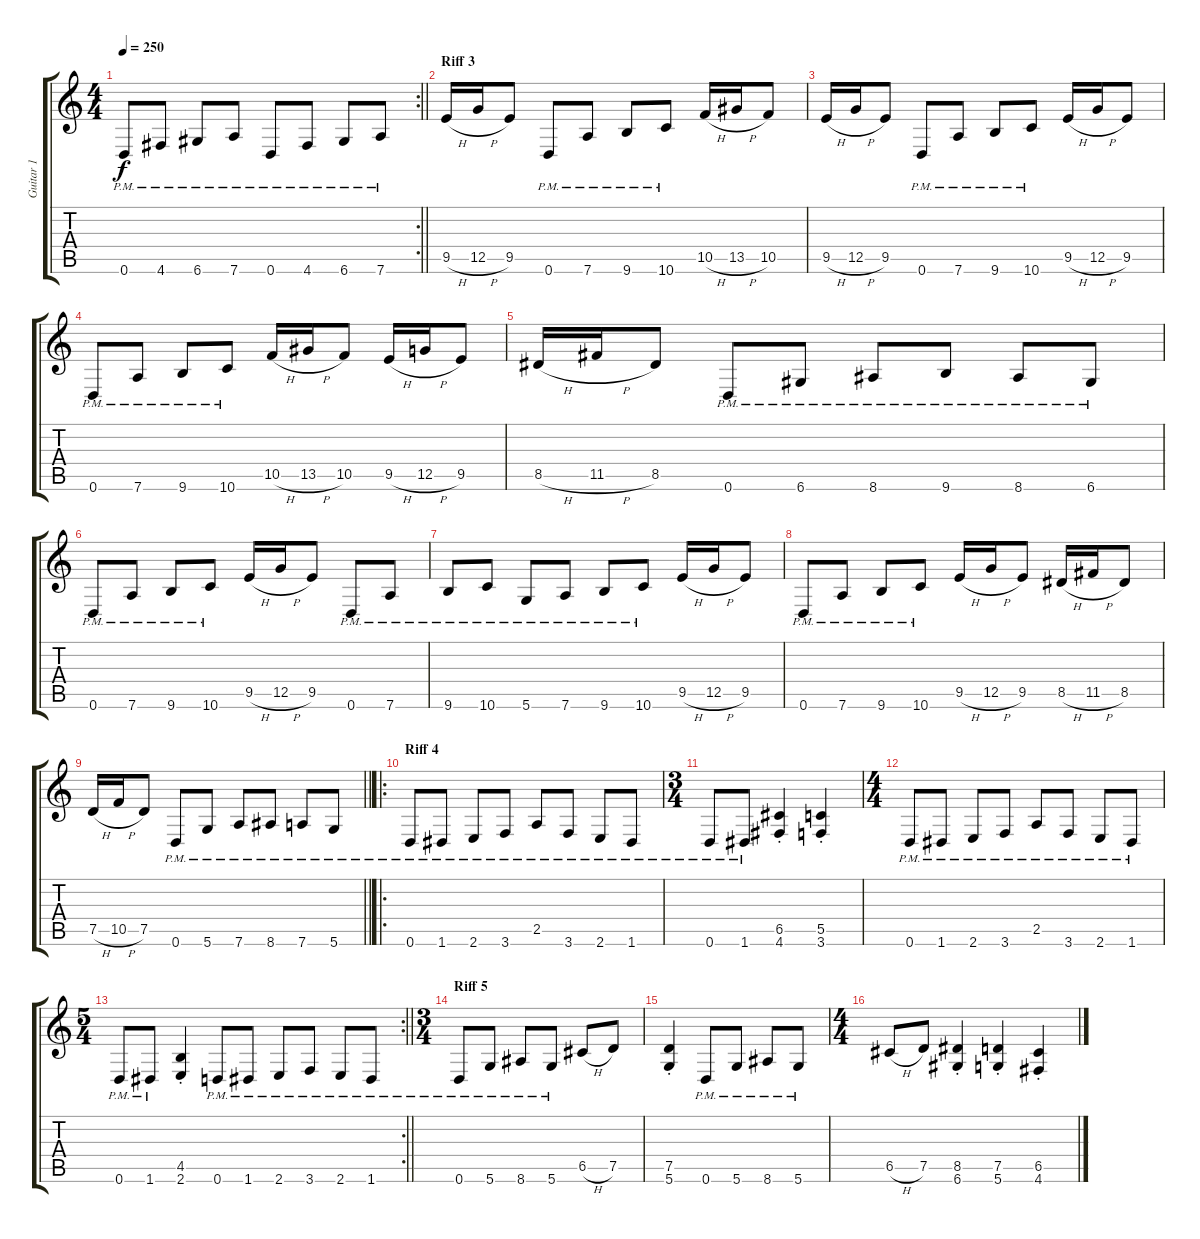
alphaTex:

\track ("Guitar 1" "Guitar 1") {instrument distortionguitar}
\staff {score tabs}
\tuning (D4 A3 F3 C3 G2 D2) {hide}
\rc 2
\ts (4 4)
\tempo 250
\clef g2
\barLineRight lightlight
\ks c
0.6{pm}.8{dy f} 4.6{pm}.8 6.6{pm}.8 7.6{pm}.8 0.6{pm}.8 4.6{pm}.8 6.6{pm}.8 7.6{pm}.8 |
\section ("" "Riff 3")
9.5{h}.16 12.5{h}.16 9.5.8 0.6{pm}.8 7.6{pm}.8 9.6{pm}.8 10.6{pm}.8 10.5{h}.16 13.5{h}.16 10.5.8 |
9.5{h}.16 12.5{h}.16 9.5.8 0.6{pm}.8 7.6{pm}.8 9.6{pm}.8 10.6{pm}.8 9.5{h}.16 12.5{h}.16 9.5.8 |
0.6{pm}.8 7.6{pm}.8 9.6{pm}.8 10.6{pm}.8 10.5{h}.16 13.5{h}.16 10.5.8 9.5{h}.16 12.5{h}.16 9.5.8 |
8.5{h}.16 11.5{h}.16 8.5.8 0.6{pm}.8 6.6{pm}.8 8.6{pm}.8 9.6{pm}.8 8.6{pm}.8 6.6{pm}.8 |
0.6{pm}.8 7.6{pm}.8 9.6{pm}.8 10.6{pm}.8 9.5{h}.16 12.5{h}.16 9.5.8 0.6{pm}.8 7.6{pm}.8 |
9.6{pm}.8 10.6{pm}.8 5.6{pm}.8 7.6{pm}.8 9.6{pm}.8 10.6{pm}.8 9.5{h}.16 12.5{h}.16 9.5.8 |
0.6{pm}.8 7.6{pm}.8 9.6{pm}.8 10.6{pm}.8 9.5{h}.16 12.5{h}.16 9.5.8 8.5{h}.16 11.5{h}.16 8.5.8 |
\barLineRight lightlight
7.5{h}.16 10.5{h}.16 7.5.8 0.6{pm}.8 5.6{pm}.8 7.6{pm}.8 8.6{pm}.8 7.6{pm}.8 5.6{pm}.8 |
\ro
\section ("" "Riff 4")
0.6{pm}.8 1.6{pm}.8 2.6{pm}.8 3.6{pm}.8 2.5{pm}.8 3.6{pm}.8 2.6{pm}.8 1.6{pm}.8 |
\ts (3 4)
0.6{pm}.8 1.6{pm}.8 (6.5{st} 4.6{st}).4 (5.5{st} 3.6{st}).4 |
\ts (4 4)
0.6{pm}.8 1.6{pm}.8 2.6{pm}.8 3.6{pm}.8 2.5{pm}.8 3.6{pm}.8 2.6{pm}.8 1.6{pm}.8 |
\rc 2
\ts (5 4)
\barLineRight lightlight
0.6{pm}.8 1.6{pm}.8 (4.5{st} 2.6{st}).4 0.6{pm}.8 1.6{pm}.8 2.6{pm}.8 3.6{pm}.8 2.6{pm}.8 1.6{pm}.8 |
\ts (3 4)
\section ("" "Riff 5")
0.6{pm}.8 5.6{pm}.8 8.6{pm}.8 5.6{pm}.8 6.5{h}.8 7.5.8 |
(7.5{st} 5.6{st}).4 0.6{pm}.8 5.6{pm}.8 8.6{pm}.8 5.6{pm}.8 |
\ts (4 4)
6.5{h}.8 7.5.8 (8.5{st} 6.6{st}).4 (7.5{st} 5.6{st}).4 (6.5{st} 4.6{st}).4
